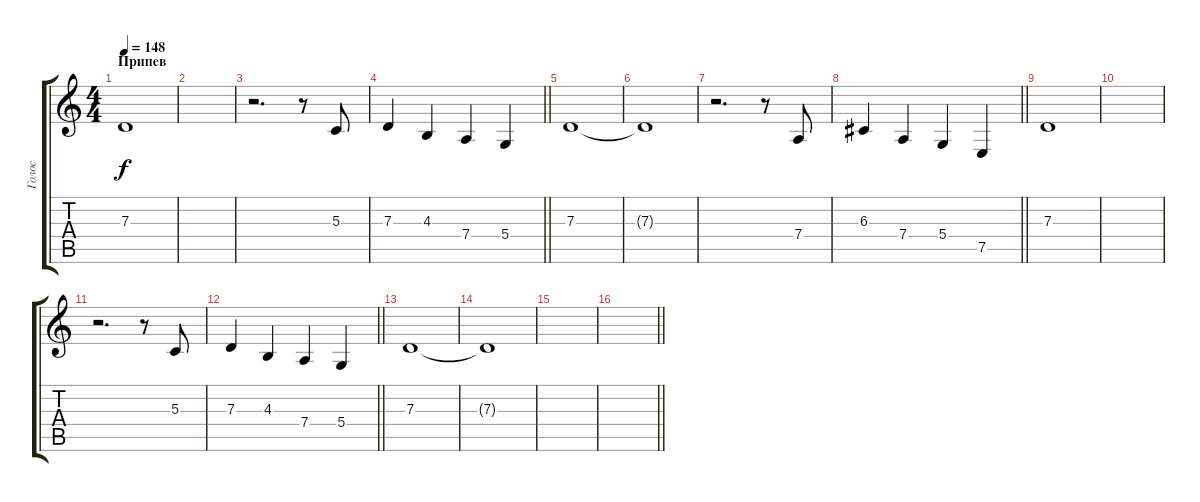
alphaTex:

\track ("Голос" "Голос") {instrument tenorsax}
\staff {score tabs}
\tuning (E4 B3 G3 D3 A2 E2) {hide}
\ts (4 4)
\section ("" "Припев")
\tempo 148
\clef g2
\ks c
7.3.1{dy f} |
|
r.2{d} r.8 5.3.8 |
\barLineRight lightlight
7.3.4 4.3.4 7.4.4 5.4.4 |
7.3.1 |
7.3{t}.1 |
r.2{d} r.8 7.4.8 |
\barLineRight lightlight
6.3.4 7.4.4 5.4.4 7.5.4 |
7.3.1 |
|
r.2{d} r.8 5.3.8 |
\barLineRight lightlight
7.3.4 4.3.4 7.4.4 5.4.4 |
7.3.1 |
7.3{t}.1 |
|
\barLineRight lightlight
